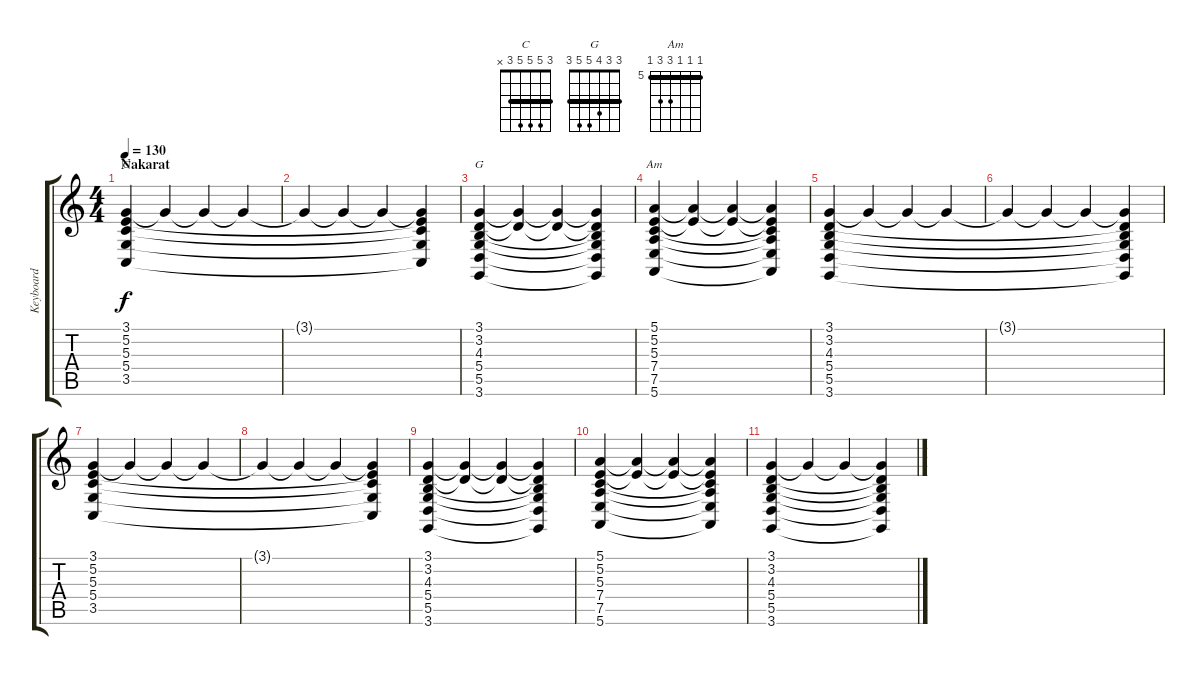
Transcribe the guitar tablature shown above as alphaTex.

\track ("Keyboard" "Keyboard") {instrument rockorgan}
\staff {score tabs}
\tuning (E4 B3 G3 D3 A2 E2) {hide}
\chord ("C" 3 5 5 5 3 x) {barre 3}
\chord ("G" 3 3 4 5 5 3) {barre 3}
\chord ("Am" 5 5 5 7 7 5) {firstfret 5 barre 5}
\ts (4 4)
\section ("" "Nakarat")
\tempo 130
\clef g2
\ks c
(3.1 5.2 5.3 5.4 3.5).4{ch "C" dy f} 3.1{t}.4 3.1{t}.4 3.1{t}.4 |
3.1{t}.4 3.1{t}.4 3.1{t}.4 (3.1{t} 5.2{t} 5.3{t} 5.4{t} 3.5{t}).4 |
(3.1 3.2 4.3 5.4 5.5 3.6).4{ch "G"} (3.1{t} 3.2{t}).4 (3.1{t} 3.2{t}).4 (3.1{t} 3.2{t} 4.3{t} 5.4{t} 5.5{t} 3.6{t}).4 |
(5.1 5.2 5.3 7.4 7.5 5.6).4{ch "Am"} (5.1{t} 5.2{t}).4 (5.1{t} 5.2{t}).4 (5.1{t} 5.2{t} 5.3{t} 7.4{t} 7.5{t} 5.6{t}).4 |
(3.1 3.2 4.3 5.4 5.5 3.6).4 3.1{t}.4 3.1{t}.4 3.1{t}.4 |
3.1{t}.4 3.1{t}.4 3.1{t}.4 (3.1{t} 3.2{t} 4.3{t} 5.4{t} 5.5{t} 3.6{t}).4 |
(3.1 5.2 5.3 5.4 3.5).4 3.1{t}.4 3.1{t}.4 3.1{t}.4 |
3.1{t}.4 3.1{t}.4 3.1{t}.4 (3.1{t} 5.2{t} 5.3{t} 5.4{t} 3.5{t}).4 |
(3.1 3.2 4.3 5.4 5.5 3.6).4 (3.1{t} 3.2{t}).4 (3.1{t} 3.2{t}).4 (3.1{t} 3.2{t} 4.3{t} 5.4{t} 5.5{t} 3.6{t}).4 |
(5.1 5.2 5.3 7.4 7.5 5.6).4 (5.1{t} 5.2{t}).4 (5.1{t} 5.2{t}).4 (5.1{t} 5.2{t} 5.3{t} 7.4{t} 7.5{t} 5.6{t}).4 |
(3.1 3.2 4.3 5.4 5.5 3.6).4 3.1{t}.4 3.1{t}.4 (3.1{t} 3.2{t} 4.3{t} 5.4{t} 5.5{t} 3.6{t}).4
